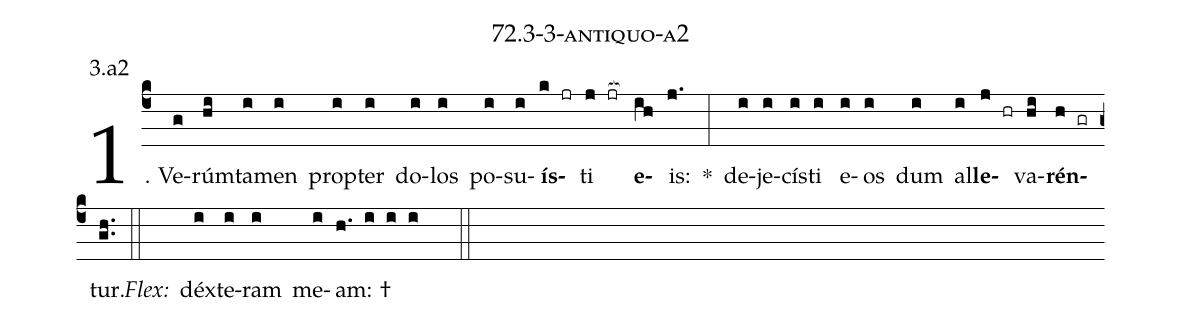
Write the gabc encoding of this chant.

name: 72.3-3-antiquo-a2;
annotation: 3.a2;
%%
(c4)1. Ve(g)rúm(hi)ta(i)men(i) prop(i)ter(i) do(i)los(i) po(i)su(i)<b>ís</b>(k jr)ti(j jr[ocb:1{]) <b>e</b>(ih[ocb:0}])is:(j.) *(:) de(i)je(i)cís(i)ti(i) e(i)os(i) dum(i) al(i)<b>le</b>(j hr)va(hi)<b>rén</b>(h gr)tur.(gh..) (::)
<i>Flex:</i>()  déx(i)te(i)ram(i) me(i)am: †(h. i i i  ::)

%E(i) u(i) o(j) u(hi) a(h) e.(gh..) (::)
